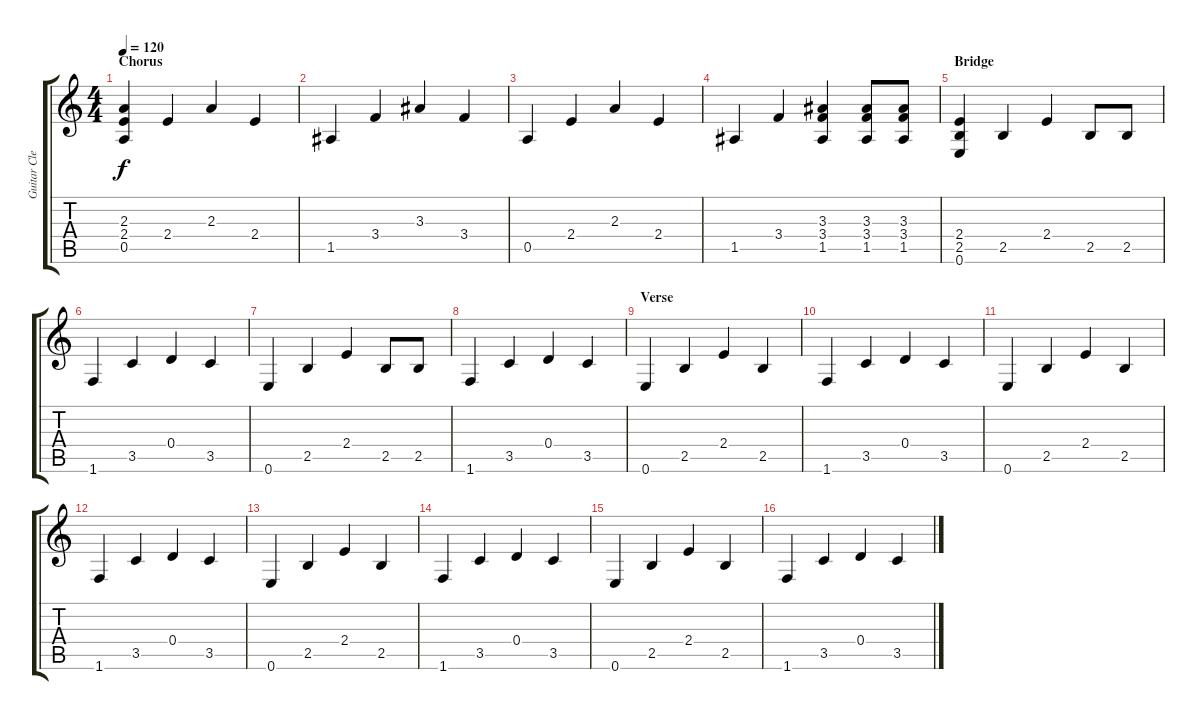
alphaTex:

\track ("Guitar Clean" "Guitar Cle") {instrument distortionguitar}
\staff {score tabs}
\tuning (E4 B3 G3 D3 A2 E2) {hide}
\ts (4 4)
\section ("" "Chorus")
\tempo 120
\clef g2
\ks c
(2.3 2.4 0.5).4{dy f} 2.4.4 2.3.4 2.4.4 |
1.5.4 3.4.4 3.3.4 3.4.4 |
0.5.4 2.4.4 2.3.4 2.4.4 |
1.5.4 3.4.4 (3.3 3.4 1.5).4 (3.3 3.4 1.5).8 (3.3 3.4 1.5).8 |
\section ("" "Bridge")
(2.4 2.5 0.6).4 2.5.4 2.4.4 2.5.8 2.5.8 |
1.6.4 3.5.4 0.4.4 3.5.4 |
0.6.4 2.5.4 2.4.4 2.5.8 2.5.8 |
1.6.4 3.5.4 0.4.4 3.5.4 |
\section ("" "Verse")
0.6.4 2.5.4 2.4.4 2.5.4 |
1.6.4 3.5.4 0.4.4 3.5.4 |
0.6.4 2.5.4 2.4.4 2.5.4 |
1.6.4 3.5.4 0.4.4 3.5.4 |
0.6.4 2.5.4 2.4.4 2.5.4 |
1.6.4 3.5.4 0.4.4 3.5.4 |
0.6.4 2.5.4 2.4.4 2.5.4 |
1.6.4 3.5.4 0.4.4 3.5.4
